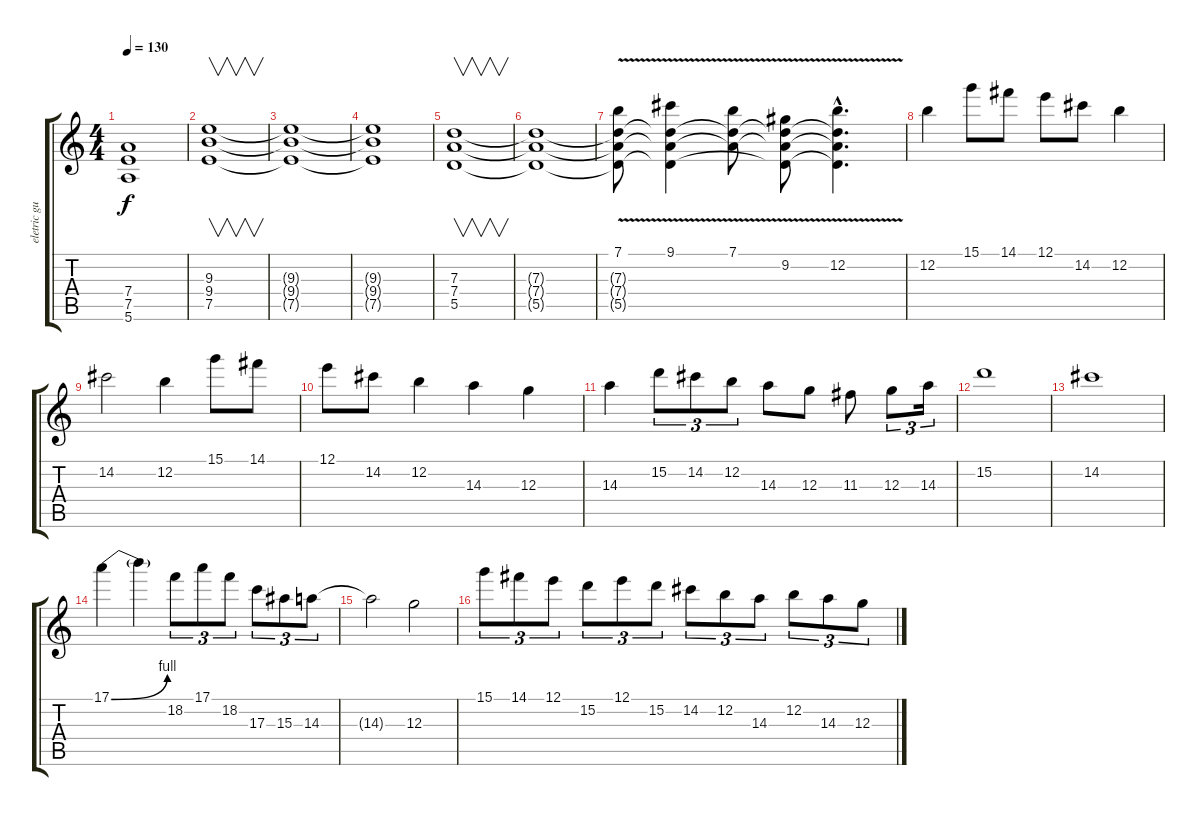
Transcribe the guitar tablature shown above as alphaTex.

\track ("eletric guitar" "eletric gu") {instrument distortionguitar}
\staff {score tabs}
\tuning (E4 B3 G3 D3 A2 E2) {hide}
\ts (4 4)
\tempo 130
\clef g2
\ks c
(7.4{t} 7.5{t} 5.6{t}).1{dy f} |
(9.3 9.4 7.5).1{v} |
(9.3{t} 9.4{t} 7.5{t}).1 |
(9.3{t} 9.4{t} 7.5{t}).1 |
(7.3 7.4 5.5).1{v} |
(7.3{t} 7.4{t} 5.5{t}).1 |
(7.1{v} 7.3{t} 7.4{t} 5.5{t}).8 (9.1{v} 7.3{t} 7.4{t} 5.5{t}).4 (7.1{v} 7.3{t} 7.4{t}).8 (9.2{v} 7.3{t} 7.4{t} 5.5{t}).8 (12.2{v hac} 7.3{hac t} 7.4{hac t} 5.5{hac t}).4{d} |
12.2.4 15.1.8 14.1.8 12.1.8 14.2.8 12.2.4 |
14.2.2 12.2.4 15.1.8 14.1.8 |
12.1.8 14.2.8 12.2.4 14.3.4 12.3.4 |
14.3.4 15.2.8{tu (3 2)} 14.2.8{tu (3 2)} 12.2.8{tu (3 2)} 14.3.8 12.3.8 11.3.8 12.3.8{tu (3 2)} 14.3.16{tu (3 2)} |
15.2.1 |
14.2.1 |
17.1{be (bend 0 0 60 4)}.4 17.1{t}.4 18.2.8{tu (3 2)} 17.1.8{tu (3 2)} 18.2.8{tu (3 2)} 17.3.8{tu (3 2)} 15.3.8{tu (3 2)} 14.3.8{tu (3 2)} |
14.3{t}.2 12.3.2 |
15.1.8{tu (3 2)} 14.1.8{tu (3 2)} 12.1.8{tu (3 2)} 15.2.8{tu (3 2)} 12.1.8{tu (3 2)} 15.2.8{tu (3 2)} 14.2.8{tu (3 2)} 12.2.8{tu (3 2)} 14.3.8{tu (3 2)} 12.2.8{tu (3 2)} 14.3.8{tu (3 2)} 12.3.8{tu (3 2)}
